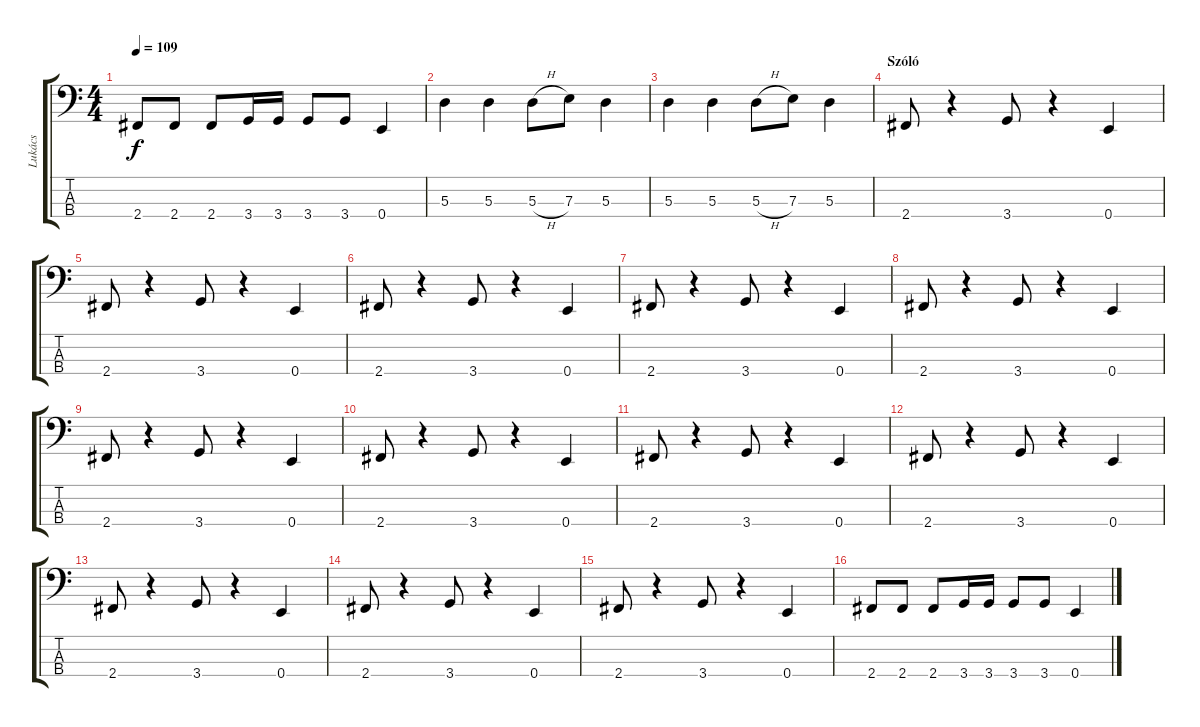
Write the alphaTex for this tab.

\track ("Lukács" "Lukács") {instrument electricbasspick}
\staff {score tabs}
\tuning (G2 D2 A1 E1) {hide}
\ts (4 4)
\tempo 109
\clef f4
\ks c
2.4.8{dy f} 2.4.8 2.4.8 3.4.16 3.4.16 3.4.8 3.4.8 0.4.4 |
5.3.4 5.3.4 5.3{h}.8 7.3.8 5.3.4 |
5.3.4 5.3.4 5.3{h}.8 7.3.8 5.3.4 |
\section ("" "Szóló")
2.4.8 r.4 3.4.8 r.4 0.4.4 |
2.4.8 r.4 3.4.8 r.4 0.4.4 |
2.4.8 r.4 3.4.8 r.4 0.4.4 |
2.4.8 r.4 3.4.8 r.4 0.4.4 |
2.4.8 r.4 3.4.8 r.4 0.4.4 |
2.4.8 r.4 3.4.8 r.4 0.4.4 |
2.4.8 r.4 3.4.8 r.4 0.4.4 |
2.4.8 r.4 3.4.8 r.4 0.4.4 |
2.4.8 r.4 3.4.8 r.4 0.4.4 |
2.4.8 r.4 3.4.8 r.4 0.4.4 |
2.4.8 r.4 3.4.8 r.4 0.4.4 |
2.4.8 r.4 3.4.8 r.4 0.4.4 |
2.4.8 2.4.8 2.4.8 3.4.16 3.4.16 3.4.8 3.4.8 0.4.4
